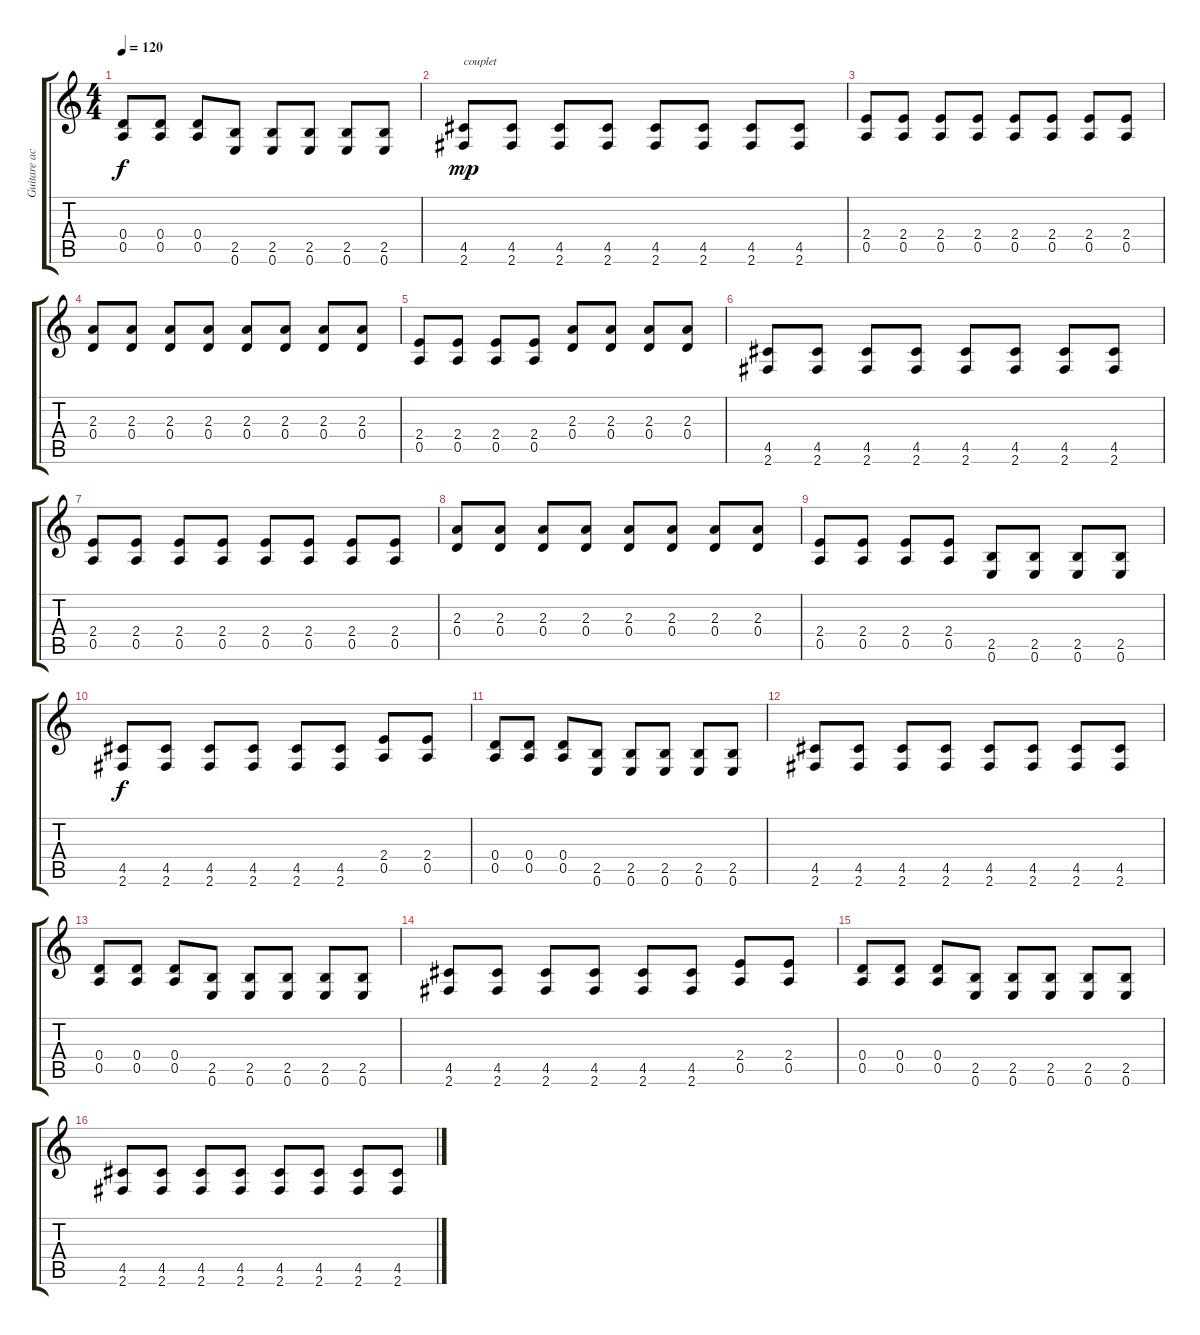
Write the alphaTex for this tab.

\track ("Guitare acc 2" "Guitare ac") {instrument overdrivenguitar}
\staff {score tabs}
\tuning (E4 B3 G3 D3 A2 E2) {hide}
\ts (4 4)
\tempo 120
\clef g2
\ks c
(0.4 0.5).8{dy f} (0.4 0.5).8 (0.4 0.5).8 (2.5 0.6).8 (2.5 0.6).8 (2.5 0.6).8 (2.5 0.6).8 (2.5 0.6).8 |
(4.5 2.6).8{txt "couplet" dy mp} (4.5 2.6).8 (4.5 2.6).8 (4.5 2.6).8 (4.5 2.6).8 (4.5 2.6).8 (4.5 2.6).8 (4.5 2.6).8 |
(2.4 0.5).8 (2.4 0.5).8 (2.4 0.5).8 (2.4 0.5).8 (2.4 0.5).8 (2.4 0.5).8 (2.4 0.5).8 (2.4 0.5).8 |
(2.3 0.4).8 (2.3 0.4).8 (2.3 0.4).8 (2.3 0.4).8 (2.3 0.4).8 (2.3 0.4).8 (2.3 0.4).8 (2.3 0.4).8 |
(2.4 0.5).8 (2.4 0.5).8 (2.4 0.5).8 (2.4 0.5).8 (2.3 0.4).8 (2.3 0.4).8 (2.3 0.4).8 (2.3 0.4).8 |
(4.5 2.6).8 (4.5 2.6).8 (4.5 2.6).8 (4.5 2.6).8 (4.5 2.6).8 (4.5 2.6).8 (4.5 2.6).8 (4.5 2.6).8 |
(2.4 0.5).8 (2.4 0.5).8 (2.4 0.5).8 (2.4 0.5).8 (2.4 0.5).8 (2.4 0.5).8 (2.4 0.5).8 (2.4 0.5).8 |
(2.3 0.4).8 (2.3 0.4).8 (2.3 0.4).8 (2.3 0.4).8 (2.3 0.4).8 (2.3 0.4).8 (2.3 0.4).8 (2.3 0.4).8 |
(2.4 0.5).8 (2.4 0.5).8 (2.4 0.5).8 (2.4 0.5).8 (2.5 0.6).8 (2.5 0.6).8 (2.5 0.6).8 (2.5 0.6).8 |
(4.5 2.6).8{dy f} (4.5 2.6).8 (4.5 2.6).8 (4.5 2.6).8 (4.5 2.6).8 (4.5 2.6).8 (2.4 0.5).8 (2.4 0.5).8 |
(0.4 0.5).8 (0.4 0.5).8 (0.4 0.5).8 (2.5 0.6).8 (2.5 0.6).8 (2.5 0.6).8 (2.5 0.6).8 (2.5 0.6).8 |
(4.5 2.6).8 (4.5 2.6).8 (4.5 2.6).8 (4.5 2.6).8 (4.5 2.6).8 (4.5 2.6).8 (4.5 2.6).8 (4.5 2.6).8 |
(0.4 0.5).8 (0.4 0.5).8 (0.4 0.5).8 (2.5 0.6).8 (2.5 0.6).8 (2.5 0.6).8 (2.5 0.6).8 (2.5 0.6).8 |
(4.5 2.6).8 (4.5 2.6).8 (4.5 2.6).8 (4.5 2.6).8 (4.5 2.6).8 (4.5 2.6).8 (2.4 0.5).8 (2.4 0.5).8 |
(0.4 0.5).8 (0.4 0.5).8 (0.4 0.5).8 (2.5 0.6).8 (2.5 0.6).8 (2.5 0.6).8 (2.5 0.6).8 (2.5 0.6).8 |
(4.5 2.6).8 (4.5 2.6).8 (4.5 2.6).8 (4.5 2.6).8 (4.5 2.6).8 (4.5 2.6).8 (4.5 2.6).8 (4.5 2.6).8
